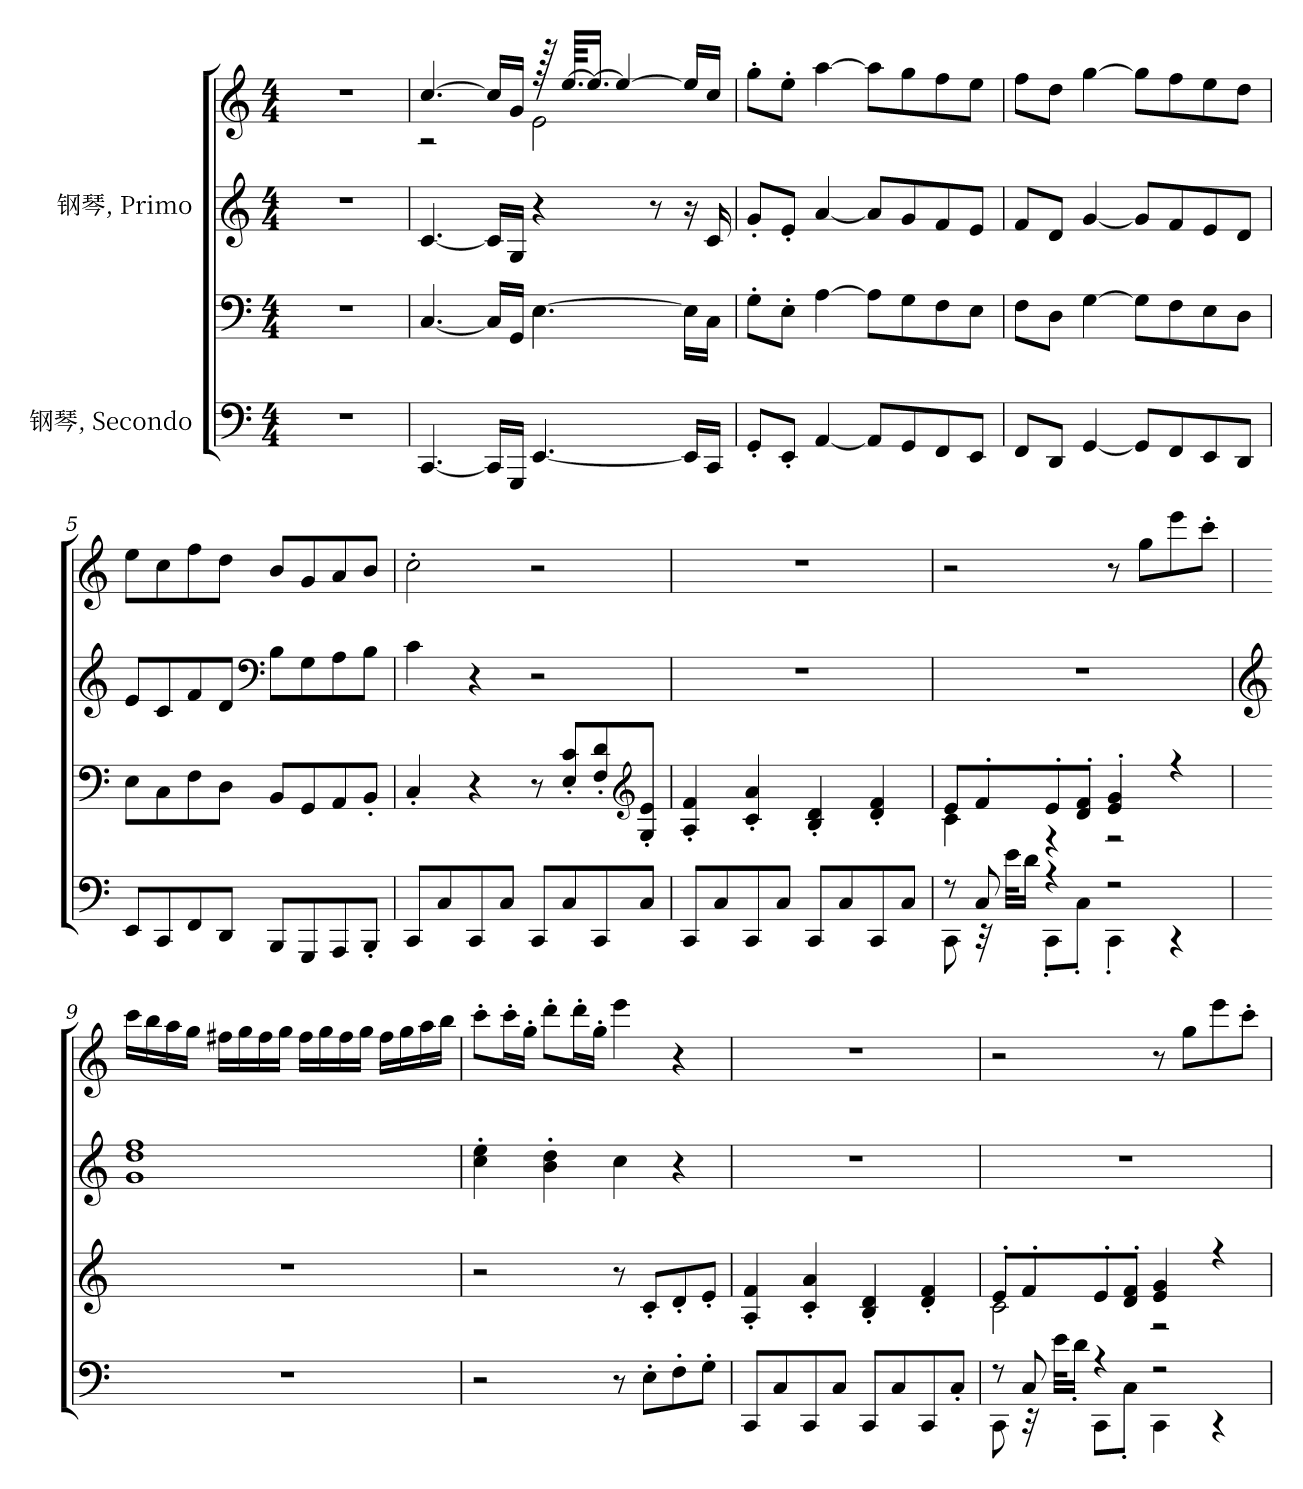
**kern	**kern	**kern	**kern
*part2	*part2	*part1	*part1
*staff4	*staff3	*staff2	*staff1
*I"钢琴, Secondo	*	*I"钢琴, Primo	*
*clefF4	*clefF4	*clefG2	*clefG2
*k[]	*k[]	*k[]	*k[]
*M4/4	*M4/4	*M4/4	*M4/4
*MM110	*MM110	*MM110	*MM110
=1	=1	=1	=1
1r	1r	1r	1r
=2	=2	=2	=2
*	*	*	*^
[4.CC/	[4.C/	[4.c/	[4.cc/	2r
16CC/LL]	16C/LL]	16c/LL]	16cc/LL]	.
16GGG/JJ	16GG/JJ	16G/JJ	16g/JJ	.
[4.EE/	[4.E\	4r	128r	2e\
.	.	.	[64.ee/KKLL	.
.	.	.	16.ee/JJ_	.
.	.	.	4ee/_	.
.	.	8r	.	.
16EE/LL]	16E\LL]	16r	16ee/LL]	.
16CC/JJ	16C\JJ	16c/	16cc/JJ	.
*	*	*	*v	*v
=3	=3	=3	=3
8GG'/L	8G'\L	8g'/L	8gg'\L
8EE'/J	8E'\J	8e'/J	8ee'\J
[4AA/	[4A\	[4a/	[4aa\
8AA/L]	8A\L]	8a/L]	8aa\L]
8GG/	8G\	8g/	8gg\
8FF/	8F\	8f/	8ff\
8EE/J	8E\J	8e/J	8ee\J
=4	=4	=4	=4
8FF/L	8F\L	8f/L	8ff\L
8DD/J	8D\J	8d/J	8dd\J
[4GG/	[4G\	[4g/	[4gg\
8GG/L]	8G\L]	8g/L]	8gg\L]
8FF/	8F\	8f/	8ff\
8EE/	8E\	8e/	8ee\
8DD/J	8D\J	8d/J	8dd\J
!!LO:LB:g=z
=5	=5	=5	=5
8EE/L	8E\L	8e/L	8ee\L
8CC/	8C\	8c/	8cc\
8FF/	8F\	8f/	8ff\
8DD/J	8D\J	8d/J	8dd\J
*	*	*clefF4	*
8BBB/L	8BB/L	8B\L	8b/L
8GGG/	8GG/	8G\	8g/
8AAA/	8AA/	8A\	8a/
8BBB'/J	8BB'/J	8B\J	8b/J
=6	=6	=6	=6
8CC/L	4C'/	4c\	2cc'\
8C/	.	.	.
8CC/	4r	4r	.
8C/J	.	.	.
8CC/L	8r	2r	2r
8C/	8E/' 8c/'L	.	.
8CC/	8F/' 8d/'	.	.
*	*clefG2	*	*
8C/J	8G/' 8e/'J	.	.
=7	=7	=7	=7
8CC/L	4A/' 4f/'	1r	1r
8C/	.	.	.
8CC/	4c/' 4a/'	.	.
8C/J	.	.	.
8CC/L	4B/' 4d/'	.	.
8C/	.	.	.
8CC/	4d/' 4f/'	.	.
8C/J	.	.	.
=8	=8	=8	=8
*^	*^	*	*
8r	8CC\	8e/L	4c\	1r	2r
8C/	32r	8f'/	.	.	.
.	32e\KLL	.	.	.	.
.	16d\JJ	.	.	.	.
4r	8CC'\L	8e'/	4r	.	.
.	8C'\J	8d/' 8f/'J	.	.	.
2r	4CC'\	4e/' 4g/'	2r	.	8r
.	.	.	.	.	8gg\L
.	4r	4r	.	.	8eee\
.	.	.	.	.	8ccc'\J
*v	*v	*	*	*	*
*	*v	*v	*	*
!!LO:LB:g=z
=9	=9	=9	=9
*	*	*clefG2	*
1r	1r	1g 1dd 1ff	16ccc\LL
.	.	.	16bb\
.	.	.	16aa\
.	.	.	16gg\JJ
.	.	.	16ff#X\LL
.	.	.	16gg\
.	.	.	16ff#\
.	.	.	16gg\JJ
.	.	.	16ff#\LL
.	.	.	16gg\
.	.	.	16ff#\
.	.	.	16gg\JJ
.	.	.	16ff#\LL
.	.	.	16gg\
.	.	.	16aa\
.	.	.	16bb\JJ
=10	=10	=10	=10
2r	2r	4cc\' 4ee\'	8ccc'\L
.	.	.	16ccc'\L
.	.	.	16gg'\JJ
.	.	4b\' 4dd\'	8ddd'\L
.	.	.	16ddd'\L
.	.	.	16gg'\JJ
8r	8r	4cc\	4eee\
8E'\L	8c'/L	.	.
8F'\	8d'/	4r	4r
8G'\J	8e'/J	.	.
=11	=11	=11	=11
8CC/L	4A/' 4f/'	1r	1r
8C/	.	.	.
8CC/	4c/' 4a/'	.	.
8C/J	.	.	.
8CC/L	4B/' 4d/'	.	.
8C/	.	.	.
8CC/	4d/' 4f/'	.	.
8C'/J	.	.	.
!!LO:PB:g=z
=12	=12	=12	=12
*^	*^	*	*
8r	8CC\	8e'/L	2c\	1r	2r
8C/	32r	8f'/	.	.	.
.	32e\KLL	.	.	.	.
.	16d'\JJ	.	.	.	.
4r	8CC\L	8e'/	.	.	.
.	8C'\J	8d/' 8f/'J	.	.	.
2r	4CC\	4e/ 4g/	2r	.	8r
.	.	.	.	.	8gg\L
.	4r	4r	.	.	8eee\
.	.	.	.	.	8ccc'\J
*v	*v	*	*	*	*
*	*v	*v	*	*
=	=	=	=
*-	*-	*-	*-
